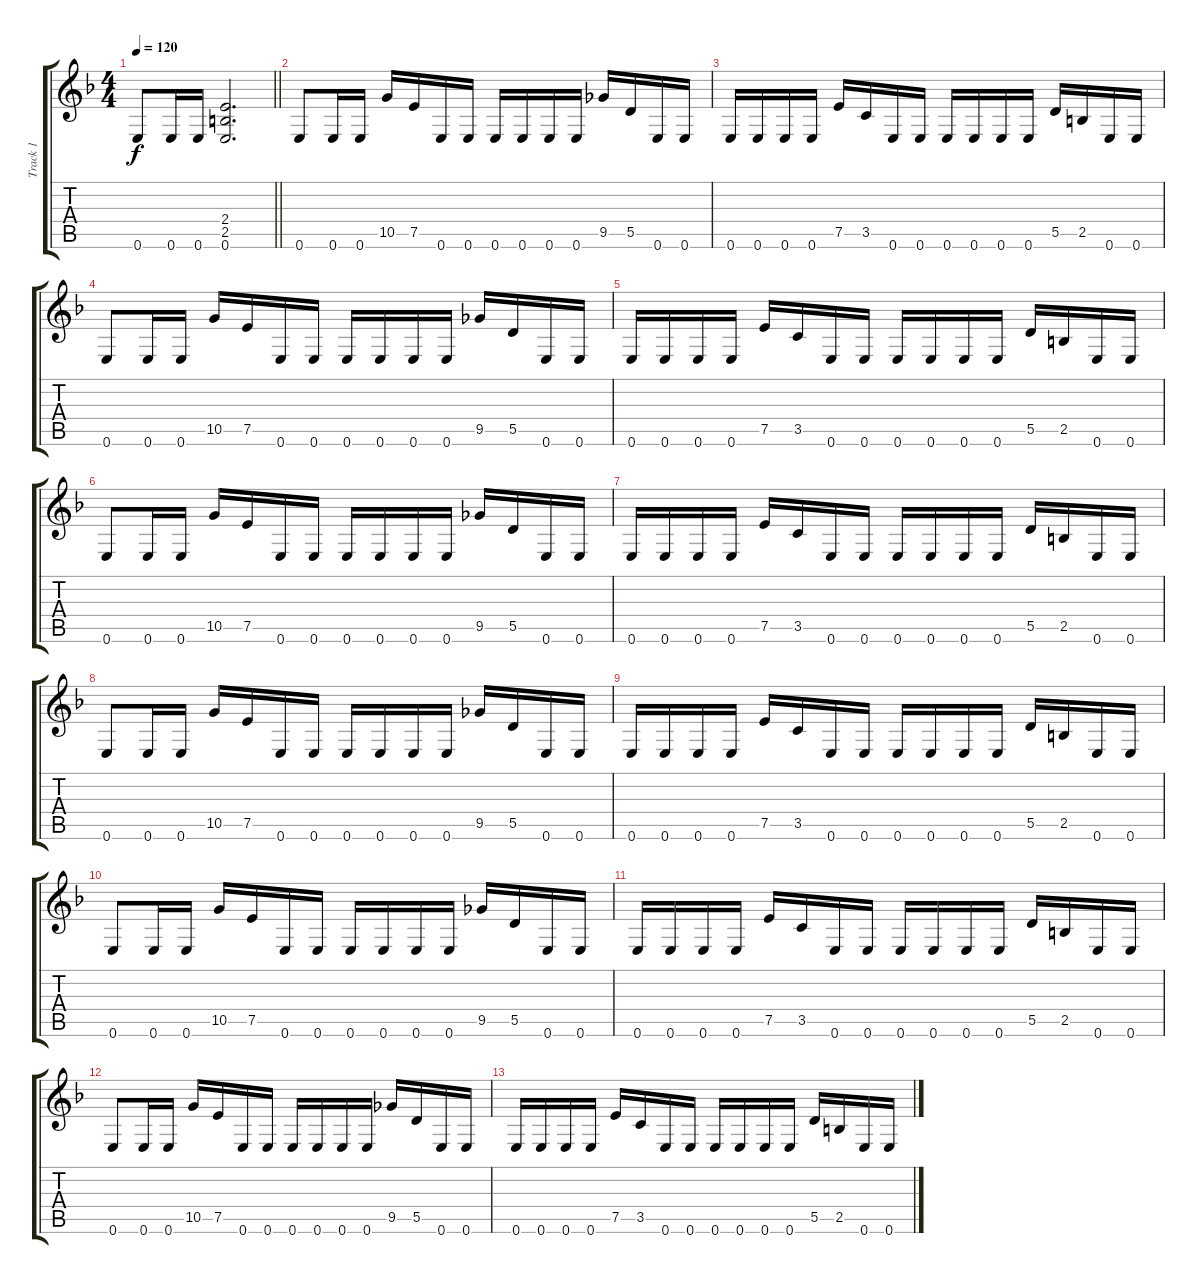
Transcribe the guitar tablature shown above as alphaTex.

\track ("Track 1" "Track 1") {instrument distortionguitar}
\staff {score tabs}
\tuning (E4 B3 G3 D3 A2 E2) {hide}
\ts (4 4)
\tempo 120
\clef g2
\barLineRight lightlight
\ks f
0.6.8{dy f} 0.6.16 0.6.16 (2.4 2.5 0.6).2{d} |
0.6.8 0.6.16 0.6.16 10.5.16 7.5.16 0.6.16 0.6.16 0.6.16 0.6.16 0.6.16 0.6.16 9.5.16 5.5.16 0.6.16 0.6.16 |
0.6.16 0.6.16 0.6.16 0.6.16 7.5.16 3.5.16 0.6.16 0.6.16 0.6.16 0.6.16 0.6.16 0.6.16 5.5.16 2.5.16 0.6.16 0.6.16 |
0.6.8 0.6.16 0.6.16 10.5.16 7.5.16 0.6.16 0.6.16 0.6.16 0.6.16 0.6.16 0.6.16 9.5.16 5.5.16 0.6.16 0.6.16 |
0.6.16 0.6.16 0.6.16 0.6.16 7.5.16 3.5.16 0.6.16 0.6.16 0.6.16 0.6.16 0.6.16 0.6.16 5.5.16 2.5.16 0.6.16 0.6.16 |
0.6.8 0.6.16 0.6.16 10.5.16 7.5.16 0.6.16 0.6.16 0.6.16 0.6.16 0.6.16 0.6.16 9.5.16 5.5.16 0.6.16 0.6.16 |
0.6.16 0.6.16 0.6.16 0.6.16 7.5.16 3.5.16 0.6.16 0.6.16 0.6.16 0.6.16 0.6.16 0.6.16 5.5.16 2.5.16 0.6.16 0.6.16 |
0.6.8 0.6.16 0.6.16 10.5.16 7.5.16 0.6.16 0.6.16 0.6.16 0.6.16 0.6.16 0.6.16 9.5.16 5.5.16 0.6.16 0.6.16 |
0.6.16 0.6.16 0.6.16 0.6.16 7.5.16 3.5.16 0.6.16 0.6.16 0.6.16 0.6.16 0.6.16 0.6.16 5.5.16 2.5.16 0.6.16 0.6.16 |
0.6.8 0.6.16 0.6.16 10.5.16 7.5.16 0.6.16 0.6.16 0.6.16 0.6.16 0.6.16 0.6.16 9.5.16 5.5.16 0.6.16 0.6.16 |
0.6.16 0.6.16 0.6.16 0.6.16 7.5.16 3.5.16 0.6.16 0.6.16 0.6.16 0.6.16 0.6.16 0.6.16 5.5.16 2.5.16 0.6.16 0.6.16 |
0.6.8 0.6.16 0.6.16 10.5.16 7.5.16 0.6.16 0.6.16 0.6.16 0.6.16 0.6.16 0.6.16 9.5.16 5.5.16 0.6.16 0.6.16 |
0.6.16 0.6.16 0.6.16 0.6.16 7.5.16 3.5.16 0.6.16 0.6.16 0.6.16 0.6.16 0.6.16 0.6.16 5.5.16 2.5.16 0.6.16 0.6.16
